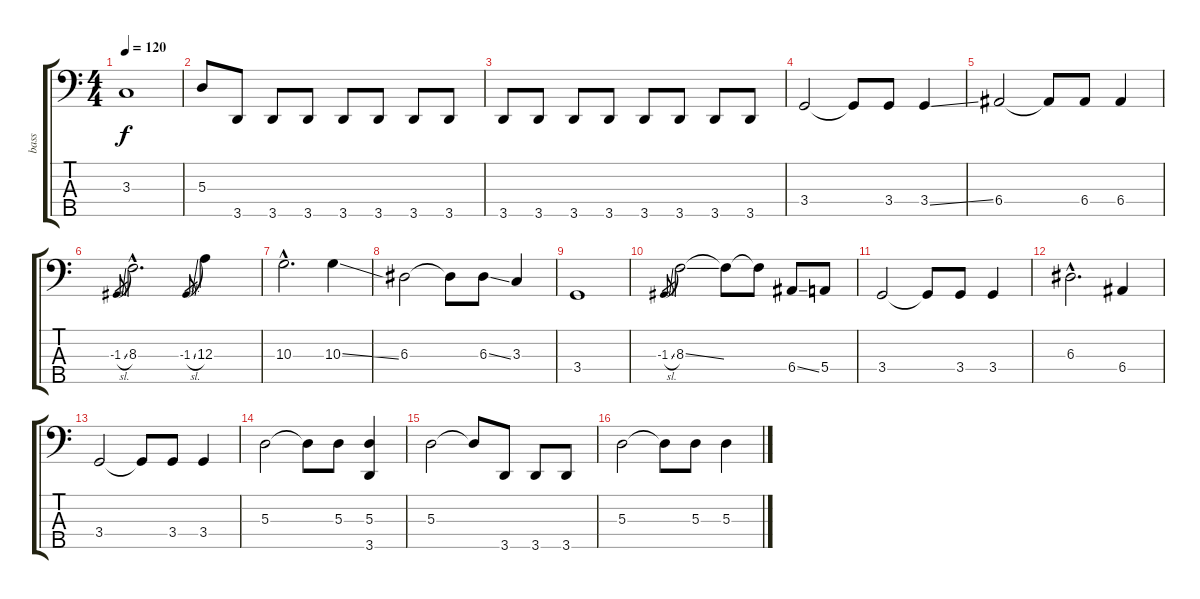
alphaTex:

\track ("bass" "bass") {instrument electricbassfinger}
\staff {score tabs}
\tuning (G2 D2 A1 E1 B0) {hide}
\ts (4 4)
\tempo 120
\clef f4
\ks c
3.3.1{dy f} |
5.3.8 3.5.8 3.5.8 3.5.8 3.5.8 3.5.8 3.5.8 3.5.8 |
3.5.8 3.5.8 3.5.8 3.5.8 3.5.8 3.5.8 3.5.8 3.5.8 |
3.4.2 3.4{t}.8 3.4.8 3.4{ss}.4 |
6.4.2 6.4{t}.8 6.4.8 6.4.4 |
-1.3{sl}.8{gr} 8.3{hac}.2{d} -1.3{sl}.8{gr} 12.3.4 |
10.3{hac}.2{d} 10.3{ss}.4 |
6.3.2 6.3{t}.8 6.3{ss}.8 3.3.4 |
3.4.1 |
-1.3{sl}.8{gr} 8.3{ss}.2 8.3{t}.8 8.3{t}.8 6.4{ss}.8 5.4.8 |
3.4.2 3.4{t}.8 3.4.8 3.4.4 |
6.3{hac}.2{d} 6.4.4 |
3.4.2 3.4{t}.8 3.4.8 3.4.4 |
5.3.2 5.3{t}.8 5.3.8 (5.3 3.5).4 |
5.3.2 5.3{t}.8 3.5.8 3.5.8 3.5.8 |
5.3.2 5.3{t}.8 5.3.8 5.3.4
